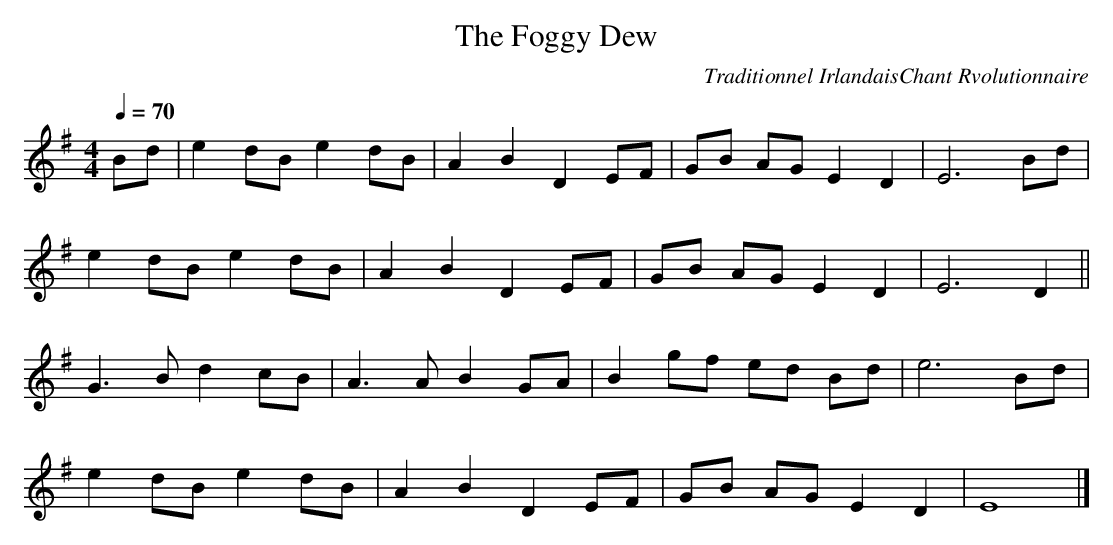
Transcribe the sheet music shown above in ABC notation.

X:1     %Music
T:The Foggy Dew     %Tune name
C:Traditionnel IrlandaisChant Rvolutionnaire     %Tune composer
Q:1/4=70     %Tempo
V:1     %
     %!STAVE 0 'MŽlodie' @
     %!INSTR 'Piano 1' 0 0 @
[|
M:4/4     %Meter
L:1/8     %
K:G
Bd |e2 dB e2 dB |A2 B2 D2 EF |GB AG E2 D2 |E6 Bd |
e2 dB e2 dB |A2 B2 D2 EF |GB AG E2 D2 |E6 D2 ||
G3 B d2 cB |A3 A B2 GA |B2 gf ed Bd |e6 Bd |
e2 dB e2 dB |A2 B2 D2 EF |GB AG E2 D2 |E8 |]
     %End of file
